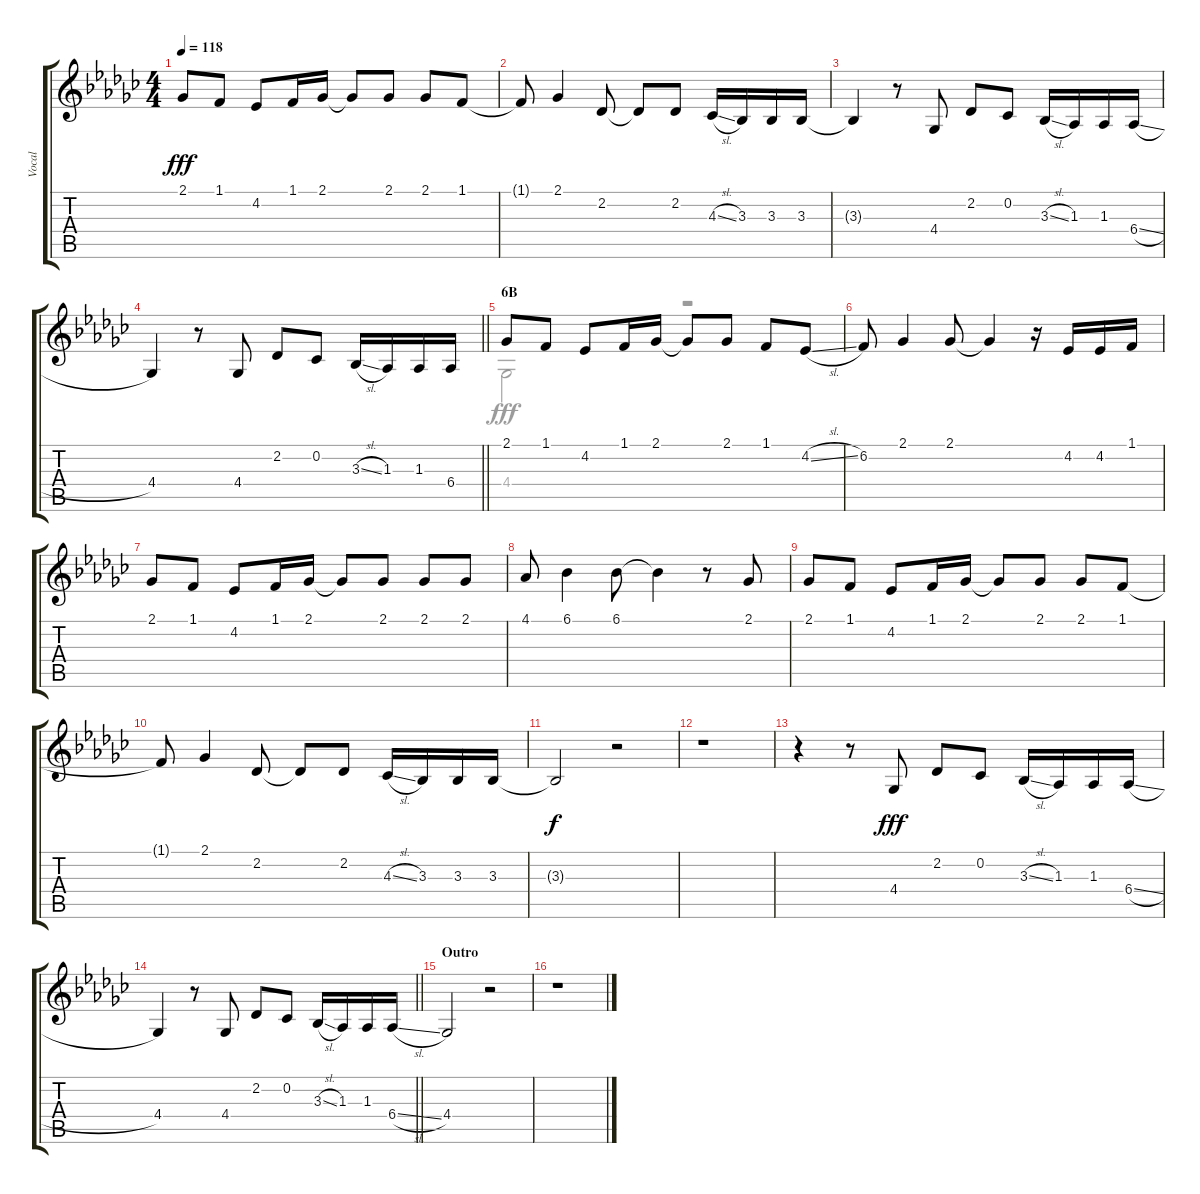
\track ("Vocal" "Vocal") {instrument voiceoohs}
\staff {score tabs}
\tuning (E4 B3 G3 D3 A2 E2) {hide}
\voice
\ts (4 4)
\tempo 118
\clef g2
\ks gb
2.1.8{dy fff} 1.1.8 4.2.8 1.1.16 2.1.16 2.1{t}.8 2.1.8 2.1.8 1.1.8 |
1.1{t}.8 2.1.4 2.2.8 2.2{t}.8 2.2.8 4.3{sl}.16 3.3.16 3.3.16 3.3.16 |
3.3{t}.4 r.8 4.4.8 2.2.8 0.2.8 3.3{sl}.16 1.3.16 1.3.16 6.4{sl}.16 |
\barLineRight lightlight
4.4.4 r.8 4.4.8 2.2.8 0.2.8 3.3{sl}.16 1.3.16 1.3.16 6.4.16 |
\section ("" "6B")
2.1.8 1.1.8 4.2.8 1.1.16 2.1.16 2.1{t}.8 2.1.8 1.1.8 4.2{sl}.8 |
6.2.8 2.1.4 2.1.8 2.1{t}.4 r.16 4.2.16 4.2.16 1.1.16 |
2.1.8 1.1.8 4.2.8 1.1.16 2.1.16 2.1{t}.8 2.1.8 2.1.8 2.1.8 |
4.1.8 6.1.4 6.1.8 6.1{t}.4 r.8 2.1.8 |
2.1.8 1.1.8 4.2.8 1.1.16 2.1.16 2.1{t}.8 2.1.8 2.1.8 1.1.8 |
1.1{t}.8 2.1.4 2.2.8 2.2{t}.8 2.2.8 4.3{sl}.16 3.3.16 3.3.16 3.3.16 |
3.3{t}.2{dy f} r.2 |
r.1 |
r.4 r.8 4.4.8{dy fff} 2.2.8 0.2.8 3.3{sl}.16 1.3.16 1.3.16 6.4{sl}.16 |
\barLineRight lightlight
4.4.4 r.8 4.4.8 2.2.8 0.2.8 3.3{sl}.16 1.3.16 1.3.16 6.4{sl}.16 |
\section ("" "Outro")
4.4.2 r.2 |
r.1
\voice
\clef g2
\ottava regular
\simile none
\ks gb
|
|
|
\barLineRight lightlight
|
4.4.2 r.2 |
|
|
|
|
|
|
|
|
\barLineRight lightlight
|
|
